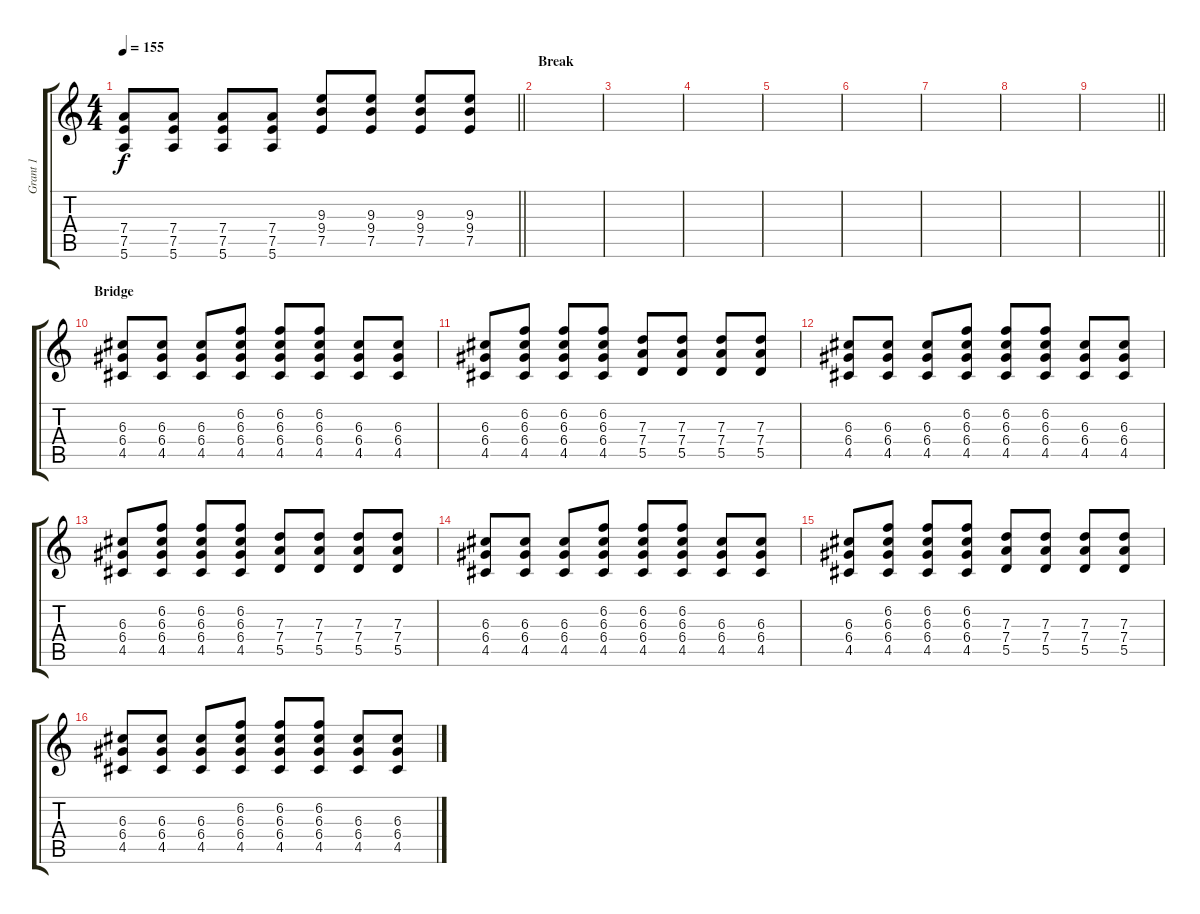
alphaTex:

\track ("Grant 1" "Grant 1") {instrument distortionguitar}
\staff {score tabs}
\tuning (E4 B3 G3 D3 A2 E2) {hide}
\ts (4 4)
\tempo 155
\clef g2
\barLineRight lightlight
\ks c
(7.4 7.5 5.6).8{dy f} (7.4 7.5 5.6).8 (7.4 7.5 5.6).8 (7.4 7.5 5.6).8 (9.3 9.4 7.5).8 (9.3 9.4 7.5).8 (9.3 9.4 7.5).8 (9.3 9.4 7.5).8 |
\section ("" "Break")
|
|
|
|
|
|
|
\barLineRight lightlight
|
\section ("" "Bridge")
(6.3 6.4 4.5).8 (6.3 6.4 4.5).8 (6.3 6.4 4.5).8 (6.2 6.3 6.4 4.5).8 (6.2 6.3 6.4 4.5).8 (6.2 6.3 6.4 4.5).8 (6.3 6.4 4.5).8 (6.3 6.4 4.5).8 |
(6.3 6.4 4.5).8 (6.2 6.3 6.4 4.5).8 (6.2 6.3 6.4 4.5).8 (6.2 6.3 6.4 4.5).8 (7.3 7.4 5.5).8 (7.3 7.4 5.5).8 (7.3 7.4 5.5).8 (7.3 7.4 5.5).8 |
(6.3 6.4 4.5).8 (6.3 6.4 4.5).8 (6.3 6.4 4.5).8 (6.2 6.3 6.4 4.5).8 (6.2 6.3 6.4 4.5).8 (6.2 6.3 6.4 4.5).8 (6.3 6.4 4.5).8 (6.3 6.4 4.5).8 |
(6.3 6.4 4.5).8 (6.2 6.3 6.4 4.5).8 (6.2 6.3 6.4 4.5).8 (6.2 6.3 6.4 4.5).8 (7.3 7.4 5.5).8 (7.3 7.4 5.5).8 (7.3 7.4 5.5).8 (7.3 7.4 5.5).8 |
(6.3 6.4 4.5).8 (6.3 6.4 4.5).8 (6.3 6.4 4.5).8 (6.2 6.3 6.4 4.5).8 (6.2 6.3 6.4 4.5).8 (6.2 6.3 6.4 4.5).8 (6.3 6.4 4.5).8 (6.3 6.4 4.5).8 |
(6.3 6.4 4.5).8 (6.2 6.3 6.4 4.5).8 (6.2 6.3 6.4 4.5).8 (6.2 6.3 6.4 4.5).8 (7.3 7.4 5.5).8 (7.3 7.4 5.5).8 (7.3 7.4 5.5).8 (7.3 7.4 5.5).8 |
(6.3 6.4 4.5).8 (6.3 6.4 4.5).8 (6.3 6.4 4.5).8 (6.2 6.3 6.4 4.5).8 (6.2 6.3 6.4 4.5).8 (6.2 6.3 6.4 4.5).8 (6.3 6.4 4.5).8 (6.3 6.4 4.5).8
